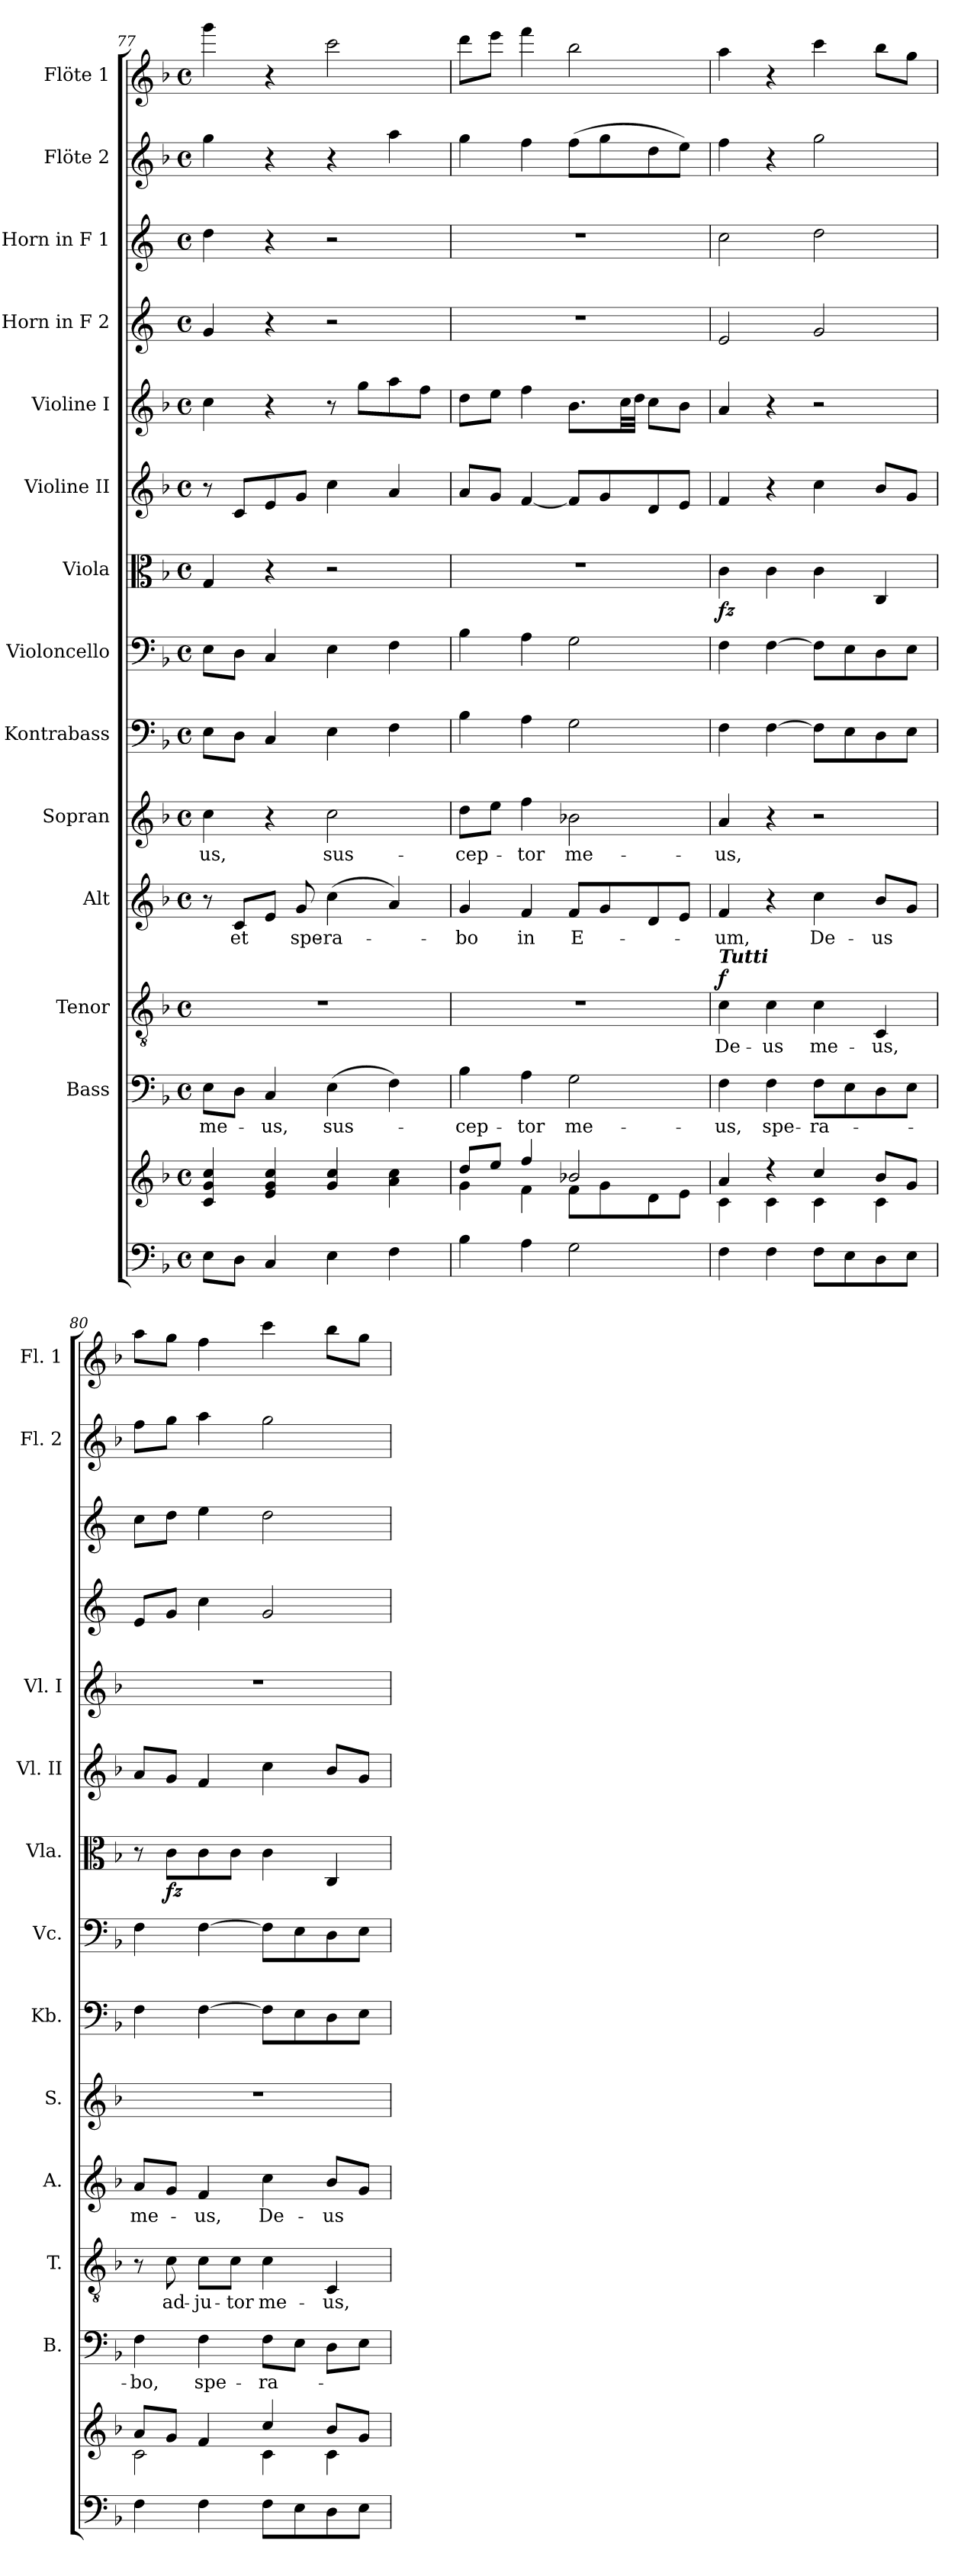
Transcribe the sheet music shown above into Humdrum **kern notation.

**kern	**kern	**kern	**text	**kern	**text	**dynam	**kern	**text	**kern	**text	**kern	**kern	**kern	**dynam	**kern	**kern	**kern	**kern	**kern	**kern
*part14	*part14	*part13	*part13	*part12	*part12	*part12	*part11	*part11	*part10	*part10	*part9	*part8	*part7	*part7	*part6	*part5	*part4	*part3	*part2	*part1
*staff15	*staff14	*staff13	*staff13	*staff12	*staff12	*staff12	*staff11	*staff11	*staff10	*staff10	*staff9	*staff8	*staff7	*staff7	*staff6	*staff5	*staff4	*staff3	*staff2	*staff1
*	*	*I"Bass	*	*I"Tenor	*	*	*I"Alt	*	*I"Sopran	*	*I"Kontrabass	*I"Violoncello	*I"Viola	*	*I"Violine II	*I"Violine I	*I"Horn in F 2	*I"Horn in F 1	*I"Flöte 2	*I"Flöte 1
*	*	*I'B.	*	*I'T.	*	*	*I'A.	*	*I'S.	*	*I'Kb.	*I'Vc.	*I'Vla.	*	*I'Vl. II	*I'Vl. I	*	*	*I'Fl. 2	*I'Fl. 1
!!LO:PB:g=z
*clefF4	*clefG2	*clefF4	*	*clefGv2	*	*	*clefG2	*	*clefG2	*	*clefF4	*clefF4	*clefC3	*	*clefG2	*clefG2	*clefG2	*clefG2	*clefG2	*clefG2
*	*	*	*	*	*	*	*	*	*	*	*ITrd7c12	*	*	*	*	*	*ITrd4c7	*ITrd4c7	*	*
*k[b-]	*k[b-]	*k[b-]	*	*k[b-]	*	*	*k[b-]	*	*k[b-]	*	*k[b-]	*k[b-]	*k[b-]	*	*k[b-]	*k[b-]	*k[b-]	*k[b-]	*k[b-]	*k[b-]
*F:	*F:	*F:	*	*F:	*	*	*F:	*	*F:	*	*F:	*F:	*F:	*	*F:	*F:	*F:	*F:	*F:	*F:
*M4/4	*M4/4	*M4/4	*	*M4/4	*	*	*M4/4	*	*M4/4	*	*M4/4	*M4/4	*M4/4	*	*M4/4	*M4/4	*M4/4	*M4/4	*M4/4	*M4/4
*met(c)	*met(c)	*met(c)	*	*met(c)	*	*	*met(c)	*	*met(c)	*	*met(c)	*met(c)	*met(c)	*	*met(c)	*met(c)	*met(c)	*met(c)	*met(c)	*met(c)
=77	=77	=77	=77	=77	=77	=77	=77	=77	=77	=77	=77	=77	=77	=77	=77	=77	=77	=77	=77	=77
!	!	!	!LO:LY:b	!	!	!	!	!	!	!LO:LY:b	!	!	!	!	!	!	!	!	!	!
8E\L	4c/ 4g/ 4cc/	8E\L	me-	1r	.	.	8r	.	4cc\	-us,	8EE\L	8E\L	4G/	.	8r	4cc\	4c/	4g\	4gg\	4ggg\
!	!	!	!	!	!	!	!	!LO:LY:b	!	!	!	!	!	!	!	!	!	!	!	!
8D\J	.	8D\J	.	.	.	.	8c/L	et	.	.	8DD\J	8D\J	.	.	8c/L	.	.	.	.	.
!	!	!	!LO:LY:b	!	!	!	!	!	!	!	!	!	!	!	!	!	!	!	!	!
4C/	4e/ 4g/ 4cc/	4C/	-us,	.	.	.	8e/J	.	4r	.	4CC/	4C/	4r	.	8e/	4r	4r	4r	4r	4r
!	!	!	!	!	!	!	!	!LO:LY:b	!	!	!	!	!	!	!	!	!	!	!	!
.	.	.	.	.	.	.	8g/	spe-	.	.	.	.	.	.	8g/J	.	.	.	.	.
!	!	!	!LO:LY:b	!	!	!	!	!LO:LY:b	!	!LO:LY:b	!	!	!	!	!	!	!	!	!	!
4E\	4g/ 4cc/	(>4E\	sus-	.	.	.	(>4cc\	-ra-	2cc\	sus-	4EE\	4E\	2r	.	4cc\	8r	2r	2r	4r	2ccc\
.	.	.	.	.	.	.	.	.	.	.	.	.	.	.	.	8gg\L	.	.	.	.
4F\	4a\ 4cc\	4F\)	.	.	.	.	4a/)	.	.	.	4FF\	4F\	.	.	4a/	8aa\	.	.	4aa\	.
.	.	.	.	.	.	.	.	.	.	.	.	.	.	.	.	8ff\J	.	.	.	.
=78	=78	=78	=78	=78	=78	=78	=78	=78	=78	=78	=78	=78	=78	=78	=78	=78	=78	=78	=78	=78
*	*^	*	*	*	*	*	*	*	*	*	*	*	*	*	*	*	*	*	*	*
!	!	!	!	!LO:LY:b	!	!	!	!	!LO:LY:b	!	!LO:LY:b	!	!	!	!	!	!	!	!	!	!
4B-\	8dd/L	4g\	4B-\	-cep-	1r	.	.	4g/	-bo	8dd\L	-cep-	4BB-\	4B-\	1r	.	8a/L	8dd\L	1r	1r	4gg\	8ddd\L
.	8ee/J	.	.	.	.	.	.	.	.	8ee\J	.	.	.	.	.	8g/J	8ee\J	.	.	.	8eee\J
!	!	!	!	!LO:LY:b	!	!	!	!	!LO:LY:b	!	!LO:LY:b	!	!	!	!	!	!	!	!	!	!
4A\	4ff/	4f\	4A\	-tor	.	.	.	4f/	in	4ff\	-tor	4AA\	4A\	.	.	[4f/	4ff\	.	.	4ff\	4fff\
!	!	!	!	!LO:LY:b	!	!	!	!	!LO:LY:b	!	!LO:LY:b	!	!	!	!	!	!	!	!	!	!
2G\	2b-X/	8f\L	2G\	me-	.	.	.	8f/L	E-	2b-X\	me-	2GG\	2G\	.	.	8f/L]	8.b-\L	.	.	(>8ff\L	2bb-\
.	.	8g\	.	.	.	.	.	8g/	.	.	.	.	.	.	.	8g/	.	.	.	8gg\	.
.	.	.	.	.	.	.	.	.	.	.	.	.	.	.	.	.	32cc\LL	.	.	.	.
.	.	.	.	.	.	.	.	.	.	.	.	.	.	.	.	.	32dd\JJJ	.	.	.	.
.	.	8d\	.	.	.	.	.	8d/	.	.	.	.	.	.	.	8d/	8cc\L	.	.	8dd\	.
.	.	8e\J	.	.	.	.	.	8e/J	.	.	.	.	.	.	.	8e/J	8b-\J	.	.	8ee\J)	.
=79	=79	=79	=79	=79	=79	=79	=79	=79	=79	=79	=79	=79	=79	=79	=79	=79	=79	=79	=79	=79	=79
!	!	!	!	!	!LO:TX:a:Bi:t=Tutti	!	!	!	!	!	!	!	!	!	!	!	!	!	!	!	!
!	!	!	!	!LO:LY:b	!	!LO:LY:b	!LO:DY:a	!	!LO:LY:b	!	!LO:LY:b	!	!	!	!LO:DY:b	!	!	!	!	!	!
4F\	4a/	4c\	4F\	-us,	4c\	De-	f	4f/	-um,	4a/	-us,	4FF\	4F\	4c\	fz	4f/	4a/	2A/	2f\	4ff\	4aa\
!	!	!	!	!LO:LY:b	!	!LO:LY:b	!	!	!	!	!	!	!	!	!	!	!	!	!	!	!
4F\	4r	4c\	4F\	spe-	4c\	-us	.	4r	.	4r	.	[4FF\	[4F\	4c\	.	4r	4r	.	.	4r	4r
!	!	!	!	!LO:LY:b	!	!LO:LY:b	!	!	!LO:LY:b	!	!	!	!	!	!	!	!	!	!	!	!
8F\L	4cc/	4c\	8F\L	-ra-	4c\	me-	.	4cc\	De-	2r	.	8FF\L]	8F\L]	4c\	.	4cc\	2r	2c/	2g\	2gg\	4ccc\
8E\	.	.	8E\	.	.	.	.	.	.	.	.	8EE\	8E\	.	.	.	.	.	.	.	.
!	!	!	!	!	!	!LO:LY:b	!	!	!LO:LY:b	!	!	!	!	!	!	!	!	!	!	!	!
8D\	8b-/L	4c\	8D\	.	4C/	-us,	.	8b-/L	-us	.	.	8DD\	8D\	4C/	.	8b-/L	.	.	.	.	8bb-\L
8E\J	8g/J	.	8E\J	.	.	.	.	8g/J	.	.	.	8EE\J	8E\J	.	.	8g/J	.	.	.	.	8gg\J
=80	=80	=80	=80	=80	=80	=80	=80	=80	=80	=80	=80	=80	=80	=80	=80	=80	=80	=80	=80	=80	=80
!	!	!	!	!LO:LY:b	!	!	!	!	!LO:LY:b	!	!	!	!	!	!	!	!	!	!	!	!
4F\	8a/L	2c\	4F\	-bo,	8r	.	.	8a/L	me-	1r	.	4FF\	4F\	8r	.	8a/L	1r	8A/L	8f\L	8ff\L	8aa\L
!	!	!	!	!	!	!LO:LY:b	!	!	!	!	!	!	!	!	!LO:DY:b	!	!	!	!	!	!
.	8g/J	.	.	.	8c\	ad-	.	8g/J	.	.	.	.	.	8c\L	fz	8g/J	.	8c/J	8g\J	8gg\J	8gg\J
!	!	!	!	!LO:LY:b	!	!LO:LY:b	!	!	!LO:LY:b	!	!	!	!	!	!	!	!	!	!	!	!
4F\	4f/	.	4F\	spe-	8c\L	-ju-	.	4f/	-us,	.	.	[4FF\	[4F\	8c\	.	4f/	.	4f\	4a\	4aa\	4ff\
!	!	!	!	!	!	!LO:LY:b	!	!	!	!	!	!	!	!	!	!	!	!	!	!	!
.	.	.	.	.	8c\J	-tor	.	.	.	.	.	.	.	8c\J	.	.	.	.	.	.	.
!	!	!	!	!LO:LY:b	!	!LO:LY:b	!	!	!LO:LY:b	!	!	!	!	!	!	!	!	!	!	!	!
8F\L	4cc/	4c\	8F\L	-ra-	4c\	me-	.	4cc\	De-	.	.	8FF\L]	8F\L]	4c\	.	4cc\	.	2c/	2g\	2gg\	4ccc\
8E\	.	.	8E\J	.	.	.	.	.	.	.	.	8EE\	8E\	.	.	.	.	.	.	.	.
!	!	!	!	!	!	!LO:LY:b	!	!	!LO:LY:b	!	!	!	!	!	!	!	!	!	!	!	!
8D\	8b-/L	4c\	8D\L	.	4C/	-us,	.	8b-/L	-us	.	.	8DD\	8D\	4C/	.	8b-/L	.	.	.	.	8bb-\L
8E\J	8g/J	.	8E\J	.	.	.	.	8g/J	.	.	.	8EE\J	8E\J	.	.	8g/J	.	.	.	.	8gg\J
*	*v	*v	*	*	*	*	*	*	*	*	*	*	*	*	*	*	*	*	*	*	*
=	=	=	=	=	=	=	=	=	=	=	=	=	=	=	=	=	=	=	=	=
*-	*-	*-	*-	*-	*-	*-	*-	*-	*-	*-	*-	*-	*-	*-	*-	*-	*-	*-	*-	*-
